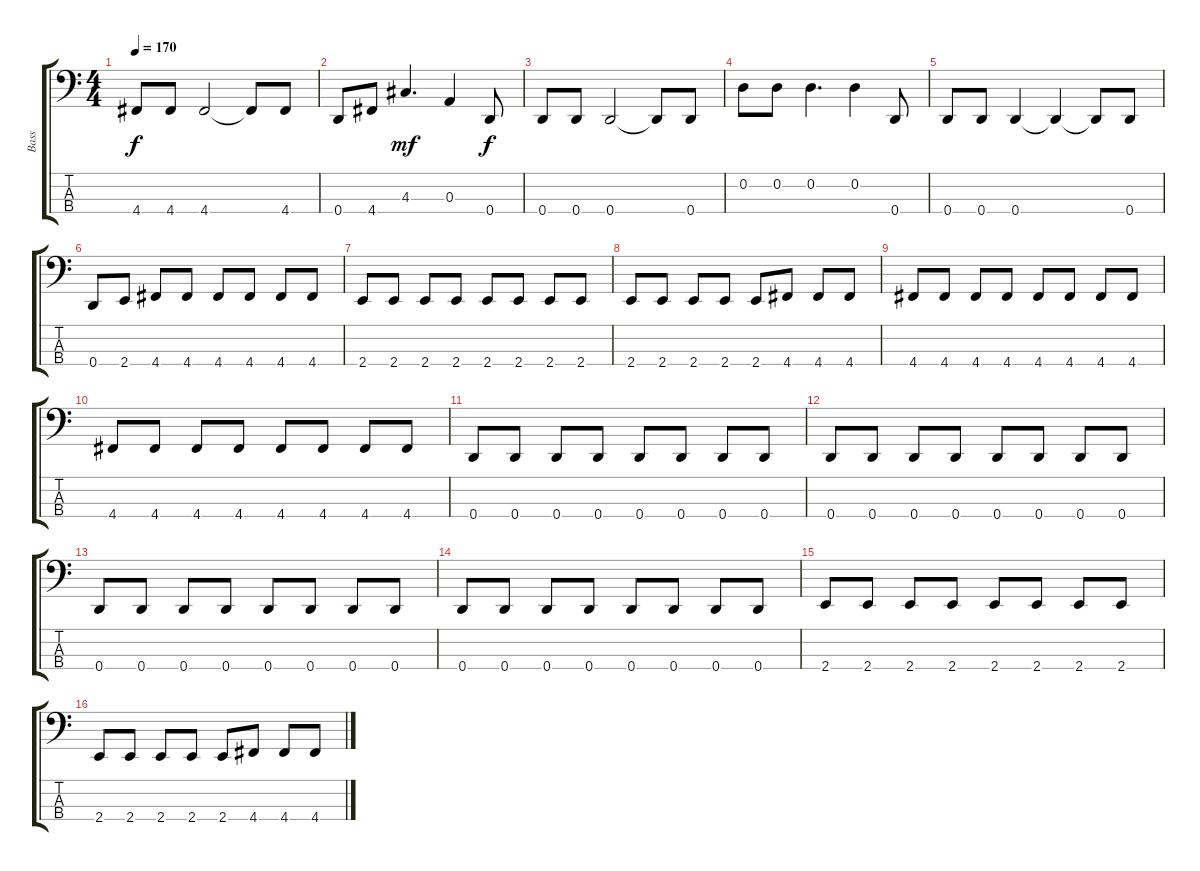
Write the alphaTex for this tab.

\track ("Bass" "Bass") {instrument electricbasspick}
\staff {score tabs}
\tuning (G2 D2 A1 D1) {hide}
\ts (4 4)
\tempo 170
\clef f4
\ks c
4.4.8{dy f} 4.4.8 4.4.2 4.4{t}.8 4.4.8 |
0.4.8 4.4.8 4.3.4{d dy mf} 0.3.4 0.4.8{dy f} |
0.4.8 0.4.8 0.4.2 0.4{t}.8 0.4.8 |
0.2.8 0.2.8 0.2.4{d} 0.2.4 0.4.8 |
0.4.8 0.4.8 0.4.4 0.4{t}.4 0.4{t}.8 0.4.8 |
0.4.8 2.4.8 4.4.8 4.4.8 4.4.8 4.4.8 4.4.8 4.4.8 |
2.4.8 2.4.8 2.4.8 2.4.8 2.4.8 2.4.8 2.4.8 2.4.8 |
2.4.8 2.4.8 2.4.8 2.4.8 2.4.8 4.4.8 4.4.8 4.4.8 |
4.4.8 4.4.8 4.4.8 4.4.8 4.4.8 4.4.8 4.4.8 4.4.8 |
4.4.8 4.4.8 4.4.8 4.4.8 4.4.8 4.4.8 4.4.8 4.4.8 |
0.4.8 0.4.8 0.4.8 0.4.8 0.4.8 0.4.8 0.4.8 0.4.8 |
0.4.8 0.4.8 0.4.8 0.4.8 0.4.8 0.4.8 0.4.8 0.4.8 |
0.4.8 0.4.8 0.4.8 0.4.8 0.4.8 0.4.8 0.4.8 0.4.8 |
0.4.8 0.4.8 0.4.8 0.4.8 0.4.8 0.4.8 0.4.8 0.4.8 |
2.4.8 2.4.8 2.4.8 2.4.8 2.4.8 2.4.8 2.4.8 2.4.8 |
2.4.8 2.4.8 2.4.8 2.4.8 2.4.8 4.4.8 4.4.8 4.4.8
